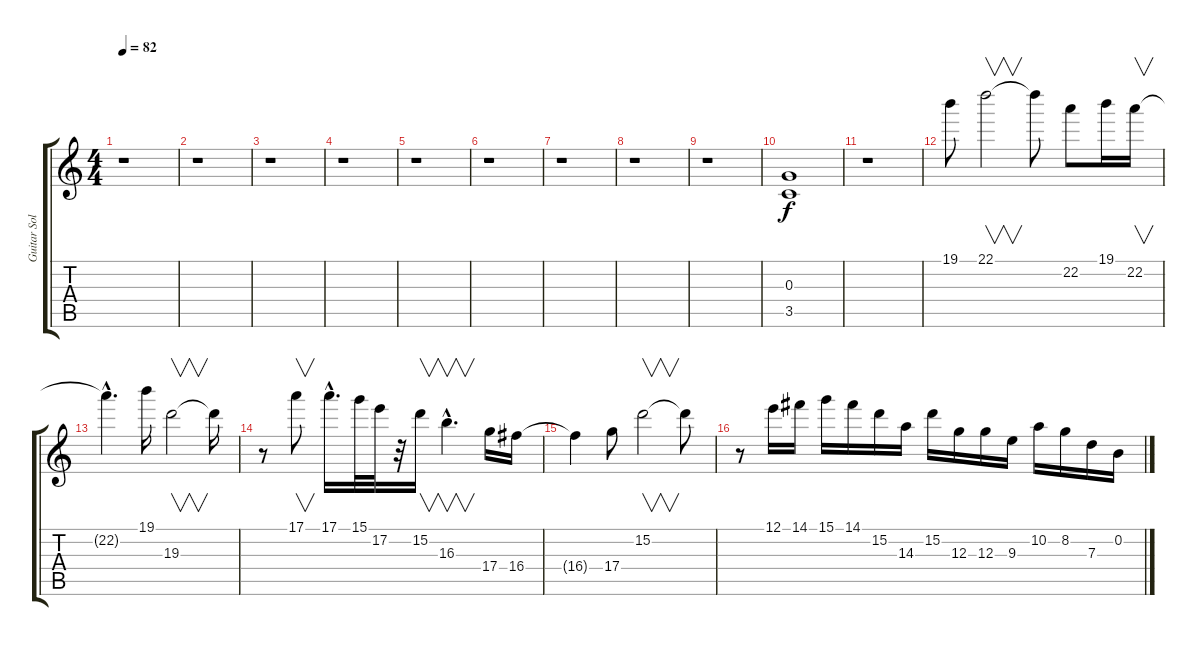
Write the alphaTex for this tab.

\track ("Guitar Solo" "Guitar Sol") {instrument distortionguitar}
\staff {score tabs}
\tuning (E4 B3 G3 D3 A2 E2) {hide}
\ts (4 4)
\tempo 82
\clef g2
\ks c
r.1{dy f} |
r.1 |
r.1 |
r.1 |
r.1 |
r.1 |
r.1 |
r.1 |
r.1 |
(0.3 3.5).1 |
r.1 |
19.1.8 22.1.2{v} 22.1{t}.8 22.2.8 19.1.16 22.2.16{v} |
22.2{hac t}.4{d} 19.1.16 19.3.2{v} 19.3{t}.16 |
r.8 17.1.8{v} 17.1{hac}.16{d} 15.1.32 17.2.32 r.32 15.2.16{v} 16.3{hac}.4{v d} 17.4.16 16.4.16 |
16.4{t}.4 17.4.8 15.2.2{v} 15.2{t}.8 |
r.8 12.1.16 14.1.16 15.1.16 14.1.16 15.2.16 14.3.16 15.2.16 12.3.16 12.3.16 9.3.16 10.2.16 8.2.16 7.3.16 0.2.16
